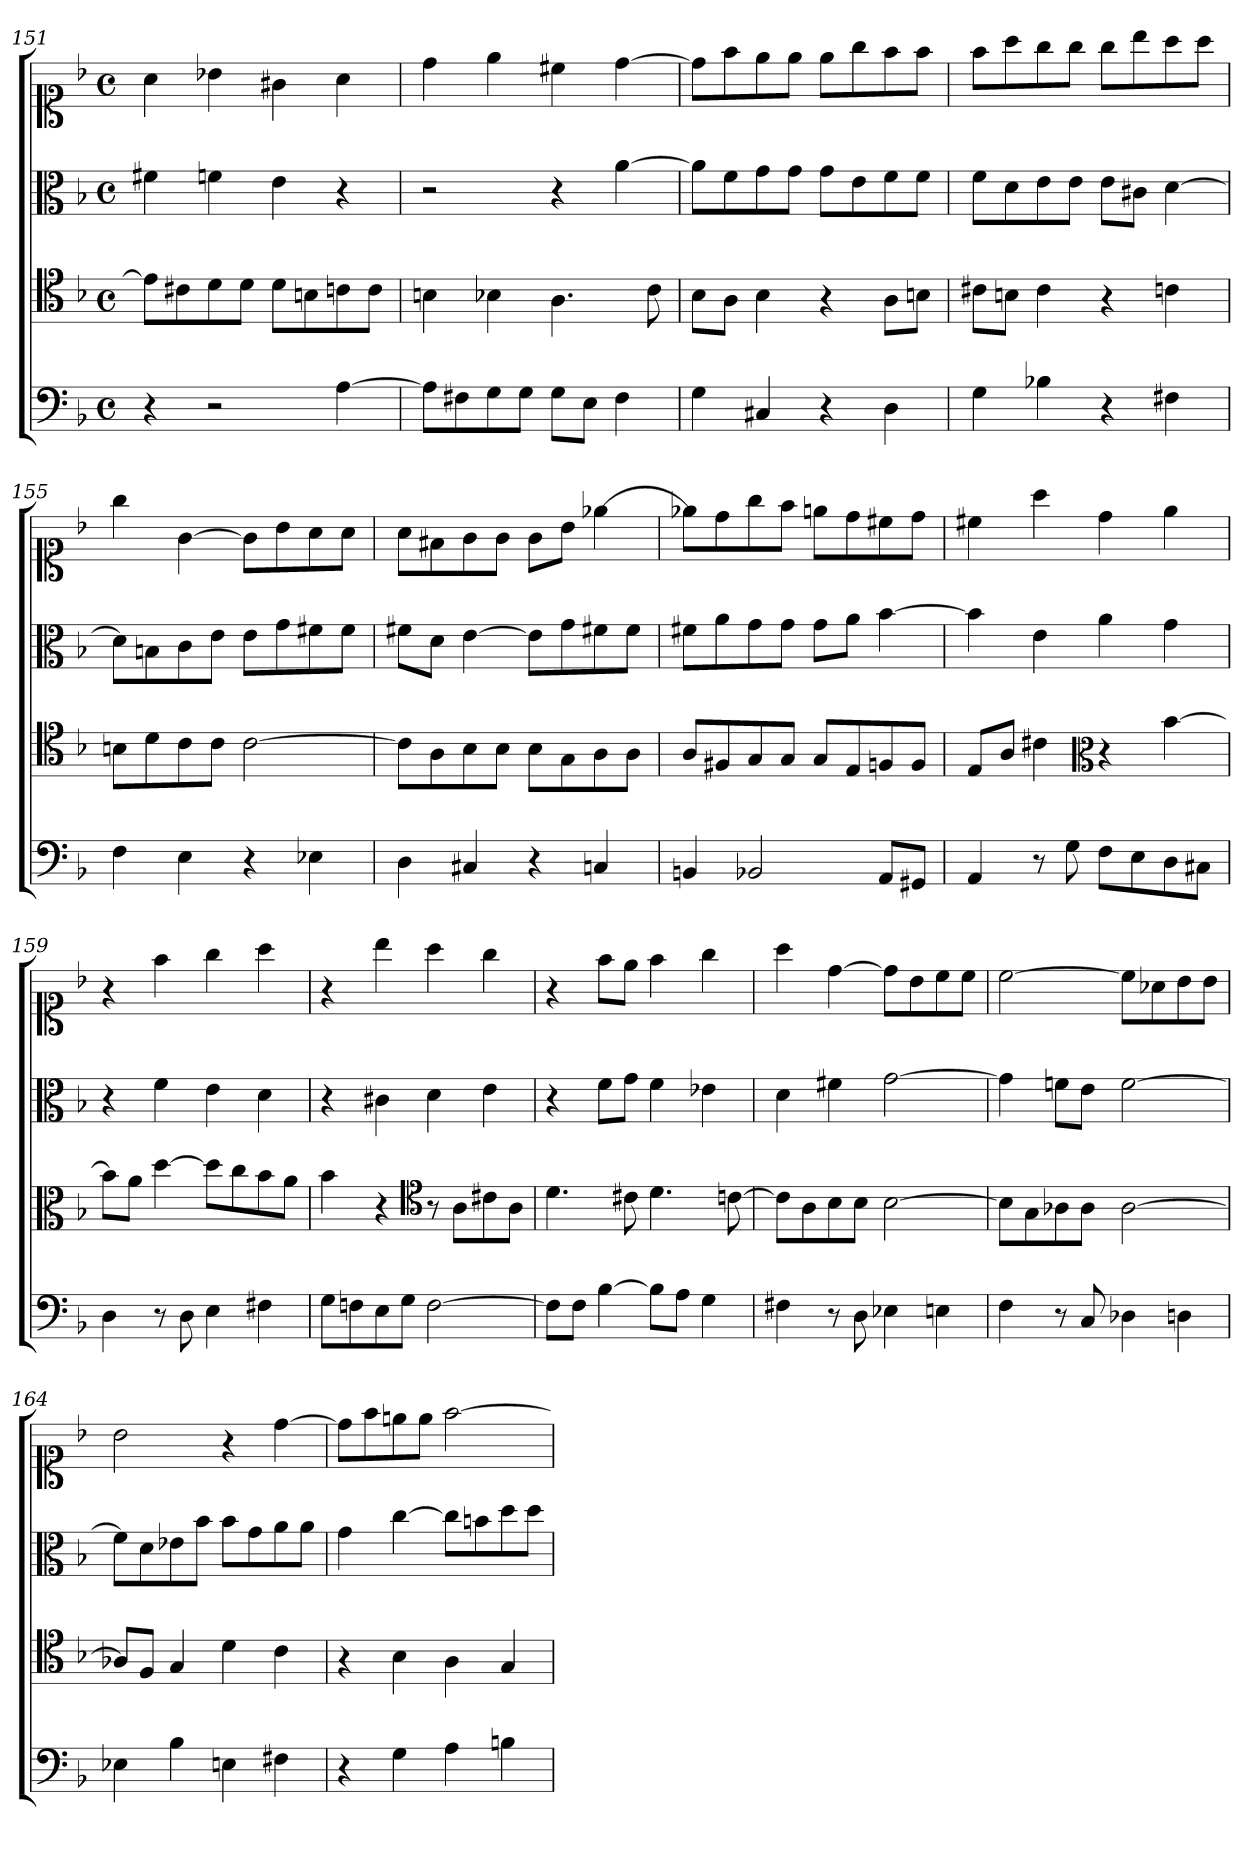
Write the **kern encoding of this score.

**kern	**kern	**kern	**kern
*part1	*part1	*part1	*part1
*staff4	*staff3	*staff2	*staff1
*clefF4	*clefC4	*clefC3	*clefC1
*k[b-]	*k[b-]	*k[b-]	*k[b-]
*d:	*d:	*d:	*d:
*M2/2	*M2/2	*M2/2	*M2/2
*met(c)	*met(c)	*met(c)	*met(c)
=151	=151	=151	=151
4r	8eL]	4f#X	4a
.	8c#X	.	.
2r	8d	4fn	4b-X
.	8dJ	.	.
.	8dL	4e	4g#X
.	8Bn	.	.
[4A	8cn	4r	4a
.	8cJ	.	.
=152	=152	=152	=152
8AL]	4Bn	2r	4dd
8F#X	.	.	.
8G	4B-X	.	4ee
8GJ	.	.	.
8GL	4.A	4r	4cc#X
8EJ	.	.	.
4F#	.	[4a	[4dd
.	8c	.	.
=153	=153	=153	=153
4G	8B-L	8aL]	8ddL]
.	8AJ	8f	8ff
4C#X	4B-	8g	8ee
.	.	8gJ	8eeJ
4r	4r	8gL	8eeL
.	.	8e	8gg
4D	8AL	8f	8ff
.	8BnJ	8fJ	8ffJ
=154	=154	=154	=154
4G	8c#XL	8fL	8ffL
.	8BnJ	8d	8aa
4B-X	4c#	8e	8gg
.	.	8eJ	8ggJ
4r	4r	8eL	8ggL
.	.	8c#XJ	8bb-
4F#X	4cn	[4d	8aa
.	.	.	8aaJ
=155	=155	=155	=155
4F	8BnL	8dL]	4gg
.	8d	8Bn	.
4E	8c	8c	[4g
.	8cJ	8eJ	.
4r	[2c	8eL	8gL]
.	.	8g	8b-
4E-X	.	8f#X	8a
.	.	8f#J	8aJ
=156	=156	=156	=156
4D	8cL]	8f#XL	8aL
.	8A	8dJ	8f#X
4C#X	8B-	[4e	8g
.	8B-J	.	8gJ
4r	8B-L	8eL]	8gL
.	8G	8g	8b-J
4Cn	8A	8f#X	[4ee-X
.	8AJ	8f#J	.
=157	=157	=157	=157
4BBn	8AL	8f#XL	8ee-XL]
.	8F#X	8a	8dd
2BB-X	8G	8g	8gg
.	8GJ	8gJ	8ffJ
.	8GL	8gL	8eenL
.	8E	8aJ	8dd
8AAL	8Fn	[4b-	8cc#X
8GG#XJ	8FJ	.	8ddJ
=158	=158	=158	=158
4AA	8EL	4b-]	4cc#X
.	8AJ	.	.
8r	4c#X	4e	4aa
8G	.	.	.
*	*clefC3	*	*
8FL	4r	4a	4dd
8E	.	.	.
8D	[4b-	4g	4ee
8C#XJ	.	.	.
=159	=159	=159	=159
4D	8b-L]	4r	4r
.	8aJ	.	.
8r	[4dd	4f	4ff
8D	.	.	.
4E	8ddL]	4e	4gg
.	8cc	.	.
4F#X	8b-	4d	4aa
.	8aJ	.	.
=160	=160	=160	=160
8GL	4b-	4r	4r
8Fn	.	.	.
8E	4r	4c#X	4bb-
8GJ	.	.	.
*	*clefC4	*	*
[2F	8r	4d	4aa
.	8AL	.	.
.	8c#X	4e	4gg
.	8AJ	.	.
=161	=161	=161	=161
8FL]	4.d	4r	4r
8FJ	.	.	.
[4B-	.	8fL	8ffL
.	8c#X	8gJ	8eeJ
8B-L]	4.d	4f	4ff
8AJ	.	.	.
4G	.	4e-X	4gg
.	[8cn	.	.
=162	=162	=162	=162
4F#X	8cL]	4d	4aa
.	8A	.	.
8r	8B-	4f#X	[4dd
8D	8B-J	.	.
4E-X	[2B-	[2g	8ddL]
.	.	.	8b-
4En	.	.	8cc
.	.	.	8ccJ
=163	=163	=163	=163
4F	8B-L]	4g]	[2cc
.	8G	.	.
8r	8A-X	8fnL	.
8C	8A-J	8eJ	.
4D-X	[2A-	[2f	8ccL]
.	.	.	8a-X
4Dn	.	.	8b-
.	.	.	8b-J
=164	=164	=164	=164
4E-X	8A-XL]	8fL]	2b-
.	8FJ	8d	.
4B-	4G	8e-X	.
.	.	8b-J	.
4En	4d	8b-L	4r
.	.	8g	.
4F#X	4c	8a	[4dd
.	.	8aJ	.
=165	=165	=165	=165
4r	4r	4g	8ddL]
.	.	.	8ff
4G	4B-	[4cc	8een
.	.	.	8eeJ
4A	4A	8ccL]	[2ff
.	.	8bn	.
4Bn	4G	8dd	.
.	.	8ddJ	.
=	=	=	=
*-	*-	*-	*-
